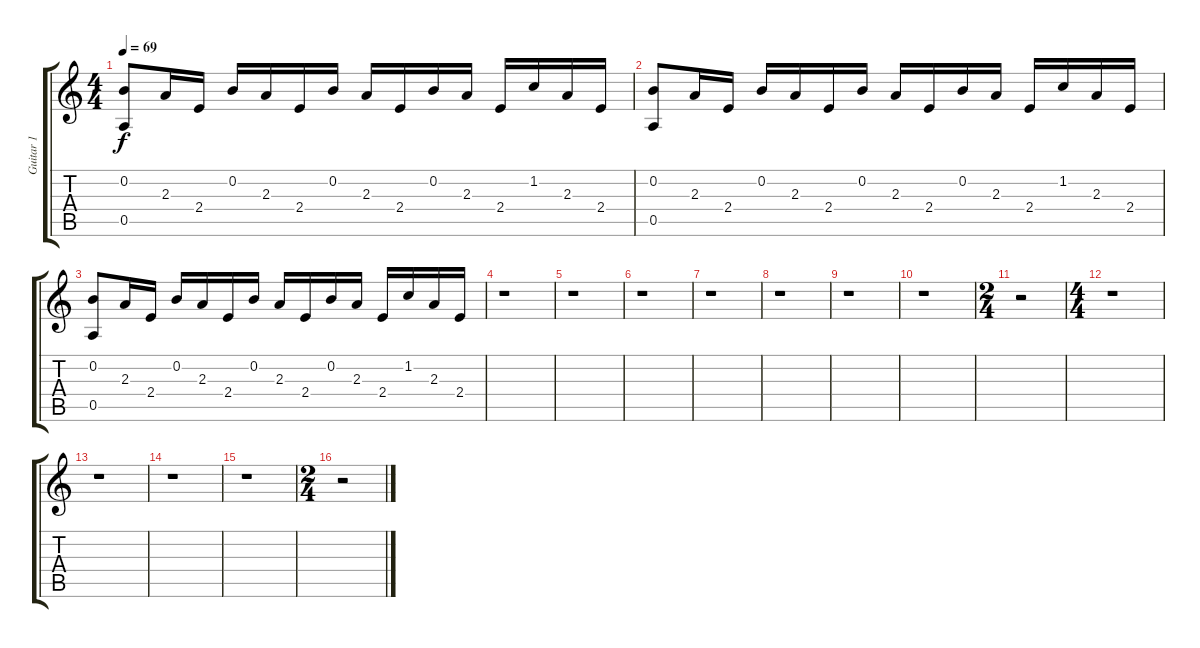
\track ("Guitar 1" "Guitar 1") {instrument acousticguitarnylon}
\staff {score tabs}
\tuning (E4 B3 G3 D3 A2 E2) {hide}
\ts (4 4)
\tempo 69
\clef g2
\ks c
(0.2 0.5).8{dy f} 2.3.16 2.4.16 0.2.16 2.3.16 2.4.16 0.2.16 2.3.16 2.4.16 0.2.16 2.3.16 2.4.16 1.2.16 2.3.16 2.4.16 |
(0.2 0.5).8 2.3.16 2.4.16 0.2.16 2.3.16 2.4.16 0.2.16 2.3.16 2.4.16 0.2.16 2.3.16 2.4.16 1.2.16 2.3.16 2.4.16 |
(0.2 0.5).8 2.3.16 2.4.16 0.2.16 2.3.16 2.4.16 0.2.16 2.3.16 2.4.16 0.2.16 2.3.16 2.4.16 1.2.16 2.3.16 2.4.16 |
r.1 |
r.1 |
r.1 |
r.1 |
r.1 |
r.1 |
r.1 |
\ts (2 4)
r.2 |
\ts (4 4)
r.1 |
r.1 |
r.1 |
r.1 |
\ts (2 4)
r.2
